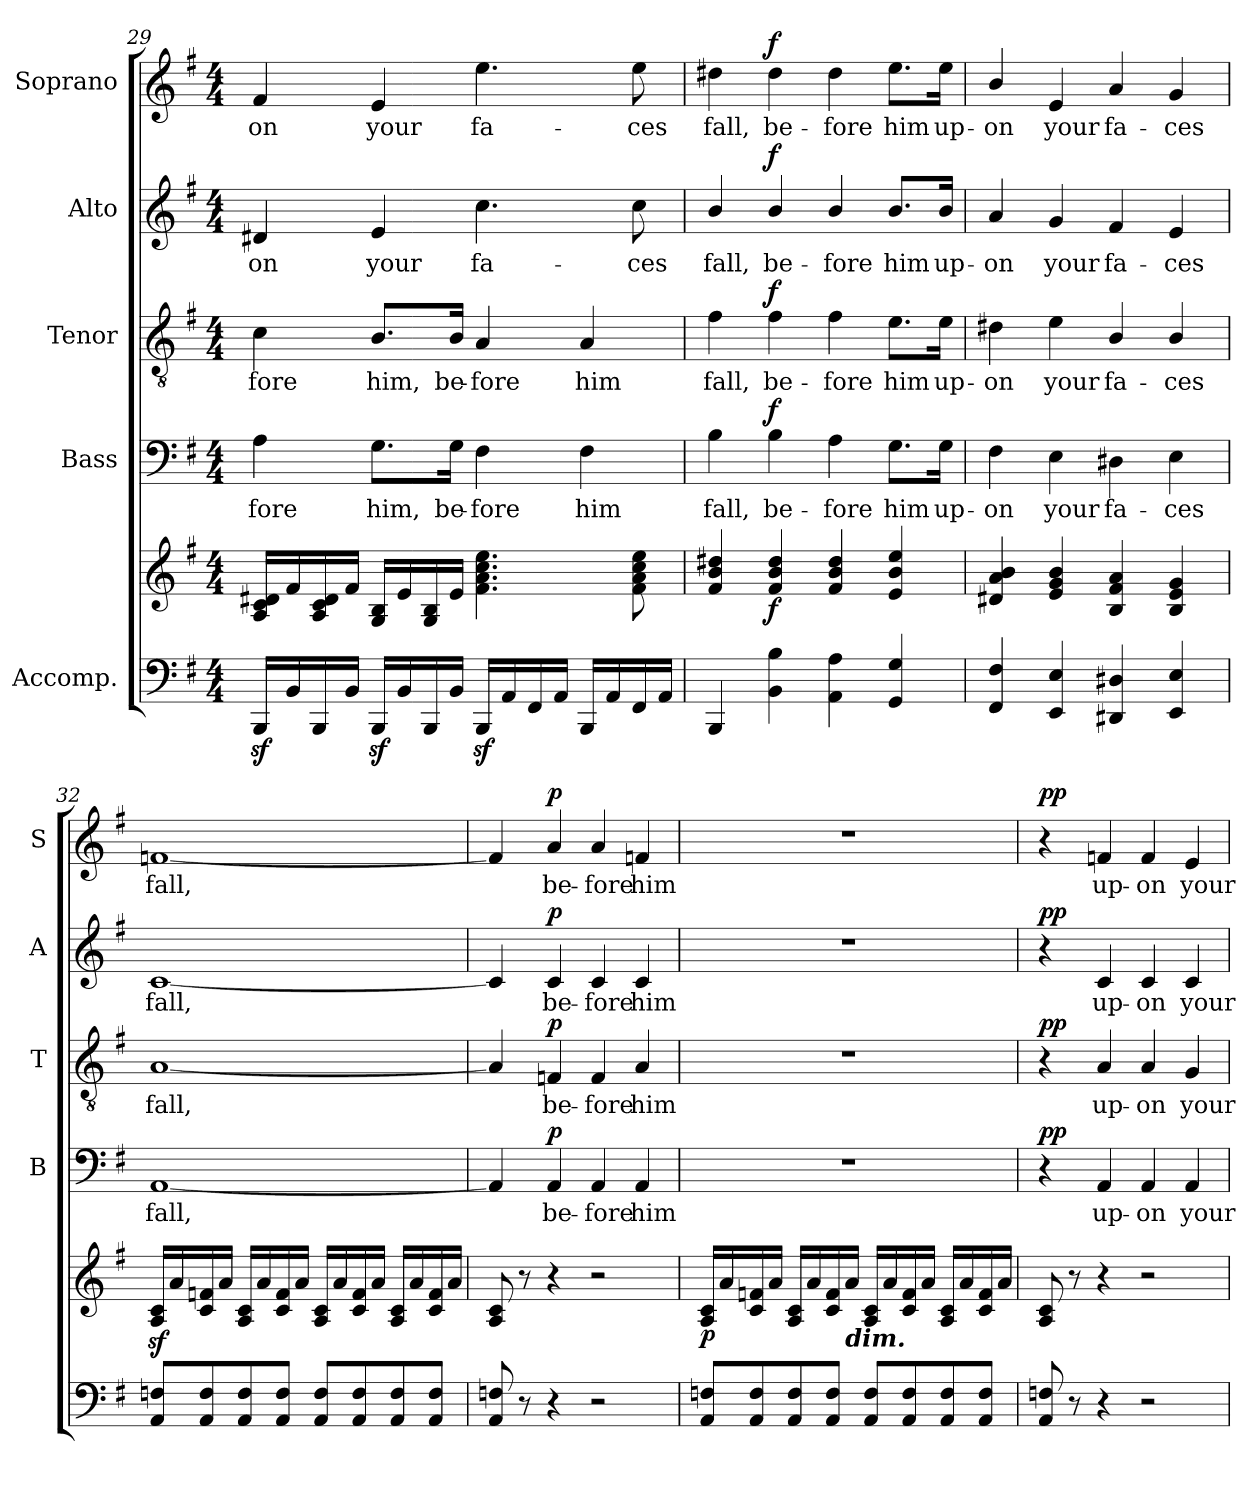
**kern	**kern	**dynam	**kern	**text	**dynam	**kern	**text	**dynam	**kern	**text	**dynam	**kern	**text	**dynam
*part5	*part5	*part5	*part4	*part4	*part4	*part3	*part3	*part3	*part2	*part2	*part2	*part1	*part1	*part1
*staff6	*staff5	*staff5/6	*staff4	*staff4	*staff4	*staff3	*staff3	*staff3	*staff2	*staff2	*staff2	*staff1	*staff1	*staff1
*I"Accomp.	*	*	*I"Bass	*	*	*I"Tenor	*	*	*I"Alto	*	*	*I"Soprano	*	*
*	*	*	*I'B	*	*	*I'T	*	*	*I'A	*	*	*I'S	*	*
!!LO:LB:g=z
*clefF4	*clefG2	*	*clefF4	*	*	*clefGv2	*	*	*clefG2	*	*	*clefG2	*	*
*k[f#]	*k[f#]	*	*k[f#]	*	*	*k[f#]	*	*	*k[f#]	*	*	*k[f#]	*	*
*G:	*G:	*	*G:	*	*	*G:	*	*	*G:	*	*	*G:	*	*
*M4/4	*M4/4	*	*M4/4	*	*	*M4/4	*	*	*M4/4	*	*	*M4/4	*	*
=29	=29	=29	=29	=29	=29	=29	=29	=29	=29	=29	=29	=29	=29	=29
!	!	!	!	!LO:LY:b	!	!	!LO:LY:b	!	!	!LO:LY:b	!	!	!LO:LY:b	!
16BBBz>/LL	16A/ 16c/ 16d#X/LL	.	4A\	-fore	.	4c\	-fore	.	4d#X/	-on	.	4f#/	-on	.
16BB/	16f#/	.	.	.	.	.	.	.	.	.	.	.	.	.
16BBB/	16A/ 16c/ 16d#/	.	.	.	.	.	.	.	.	.	.	.	.	.
16BB/JJ	16f#/JJ	.	.	.	.	.	.	.	.	.	.	.	.	.
!	!	!	!	!LO:LY:b	!	!	!LO:LY:b	!	!	!LO:LY:b	!	!	!LO:LY:b	!
16BBBz>/LL	16G/ 16B/LL	.	8.G\L	him,	.	8.B/L	him,	.	4e/	your	.	4e/	your	.
16BB/	16e/	.	.	.	.	.	.	.	.	.	.	.	.	.
16BBB/	16G/ 16B/	.	.	.	.	.	.	.	.	.	.	.	.	.
!	!	!	!	!LO:LY:b	!	!	!LO:LY:b	!	!	!	!	!	!	!
16BB/JJ	16e/JJ	.	16G\Jk	be-	.	16B/Jk	be-	.	.	.	.	.	.	.
!	!	!	!	!LO:LY:b	!	!	!LO:LY:b	!	!	!LO:LY:b	!	!	!LO:LY:b	!
16BBBz>/LL	4.f#\ 4.a\ 4.cc\ 4.ee\	.	4F#\	-fore	.	4A/	-fore	.	4.cc\	fa-	.	4.ee\	fa-	.
16AA/	.	.	.	.	.	.	.	.	.	.	.	.	.	.
16FF#/	.	.	.	.	.	.	.	.	.	.	.	.	.	.
16AA/JJ	.	.	.	.	.	.	.	.	.	.	.	.	.	.
!	!	!	!	!LO:LY:b	!	!	!LO:LY:b	!	!	!	!	!	!	!
16BBB/LL	.	.	4F#\	him	.	4A/	him	.	.	.	.	.	.	.
16AA/	.	.	.	.	.	.	.	.	.	.	.	.	.	.
!	!	!	!	!	!	!	!	!	!	!LO:LY:b	!	!	!LO:LY:b	!
16FF#/	8f#\ 8a\ 8cc\ 8ee\	.	.	.	.	.	.	.	8cc\	-ces	.	8ee\	-ces	.
16AA/JJ	.	.	.	.	.	.	.	.	.	.	.	.	.	.
=30	=30	=30	=30	=30	=30	=30	=30	=30	=30	=30	=30	=30	=30	=30
!	!	!	!	!LO:LY:b	!	!	!LO:LY:b	!	!	!LO:LY:b	!	!	!LO:LY:b	!
4BBB/	4f#/ 4b/ 4dd#X/	.	4B\	fall,	.	4f#\	fall,	.	4b/	fall,	.	4dd#X\	fall,	.
!	!	!LO:DY:b	!	!LO:LY:b	!LO:DY:b	!	!LO:LY:b	!LO:DY:b	!	!LO:LY:b	!LO:DY:b	!	!LO:LY:b	!LO:DY:b
4BB\ 4B\	4f#/ 4b/ 4dd#/	f	4B\	be-	f	4f#\	be-	f	4b/	be-	f	4dd#\	be-	f
!	!	!	!	!LO:LY:b	!	!	!LO:LY:b	!	!	!LO:LY:b	!	!	!LO:LY:b	!
4AA\ 4A\	4f#/ 4b/ 4dd#/	.	4A\	-fore	.	4f#\	-fore	.	4b/	-fore	.	4dd#\	-fore	.
!	!	!	!	!LO:LY:b	!	!	!LO:LY:b	!	!	!LO:LY:b	!	!	!LO:LY:b	!
4GG/ 4G/	4e/ 4b/ 4ee/	.	8.G\L	him	.	8.e\L	him	.	8.b/L	him	.	8.ee\L	him	.
!	!	!	!	!LO:LY:b	!	!	!LO:LY:b	!	!	!LO:LY:b	!	!	!LO:LY:b	!
.	.	.	16G\Jk	up-	.	16e\Jk	up-	.	16b/Jk	up-	.	16ee\Jk	up-	.
=31	=31	=31	=31	=31	=31	=31	=31	=31	=31	=31	=31	=31	=31	=31
!	!	!	!	!LO:LY:b	!	!	!LO:LY:b	!	!	!LO:LY:b	!	!	!LO:LY:b	!
4FF#/ 4F#/	4d#X/ 4a/ 4b/	.	4F#\	-on	.	4d#X\	-on	.	4a/	-on	.	4b/	-on	.
!	!	!	!	!LO:LY:b	!	!	!LO:LY:b	!	!	!LO:LY:b	!	!	!LO:LY:b	!
4EE/ 4E/	4e/ 4g/ 4b/	.	4E\	your	.	4e\	your	.	4g/	your	.	4e/	your	.
!	!	!	!	!LO:LY:b	!	!	!LO:LY:b	!	!	!LO:LY:b	!	!	!LO:LY:b	!
4DD#X/ 4D#X/	4B/ 4f#/ 4a/	.	4D#X\	fa-	.	4B/	fa-	.	4f#/	fa-	.	4a/	fa-	.
!	!	!	!	!LO:LY:b	!	!	!LO:LY:b	!	!	!LO:LY:b	!	!	!LO:LY:b	!
4EE/ 4E/	4B/ 4e/ 4g/	.	4E\	-ces	.	4B/	-ces	.	4e/	-ces	.	4g/	-ces	.
=32	=32	=32	=32	=32	=32	=32	=32	=32	=32	=32	=32	=32	=32	=32
!	!	!	!	!LO:LY:b	!	!	!LO:LY:b	!	!	!LO:LY:b	!	!	!LO:LY:b	!
8AA/ 8Fn/L	16A/z< 16c/z<LL	.	[1AA	fall,	.	[1A	fall,	.	[1c	fall,	.	[1fn	fall,	.
.	16a/	.	.	.	.	.	.	.	.	.	.	.	.	.
8AA/ 8F/	16c/ 16fn/	.	.	.	.	.	.	.	.	.	.	.	.	.
.	16a/JJ	.	.	.	.	.	.	.	.	.	.	.	.	.
8AA/ 8F/	16A/ 16c/LL	.	.	.	.	.	.	.	.	.	.	.	.	.
.	16a/	.	.	.	.	.	.	.	.	.	.	.	.	.
8AA/ 8F/J	16c/ 16f/	.	.	.	.	.	.	.	.	.	.	.	.	.
.	16a/JJ	.	.	.	.	.	.	.	.	.	.	.	.	.
8AA/ 8F/L	16A/ 16c/LL	.	.	.	.	.	.	.	.	.	.	.	.	.
.	16a/	.	.	.	.	.	.	.	.	.	.	.	.	.
8AA/ 8F/	16c/ 16f/	.	.	.	.	.	.	.	.	.	.	.	.	.
.	16a/JJ	.	.	.	.	.	.	.	.	.	.	.	.	.
8AA/ 8F/	16A/ 16c/LL	.	.	.	.	.	.	.	.	.	.	.	.	.
.	16a/	.	.	.	.	.	.	.	.	.	.	.	.	.
8AA/ 8F/J	16c/ 16f/	.	.	.	.	.	.	.	.	.	.	.	.	.
.	16a/JJ	.	.	.	.	.	.	.	.	.	.	.	.	.
=33	=33	=33	=33	=33	=33	=33	=33	=33	=33	=33	=33	=33	=33	=33
8AA/ 8Fn/	8A/ 8c/	.	4AA/]	.	.	4A/]	.	.	4c/]	.	.	4f/]	.	.
8r	8r	.	.	.	.	.	.	.	.	.	.	.	.	.
!	!	!	!	!LO:LY:b	!LO:DY:b	!	!LO:LY:b	!LO:DY:b	!	!LO:LY:b	!LO:DY:b	!	!LO:LY:b	!LO:DY:b
4r	4r	.	4AA/	be-	p	4Fn/	be-	p	4c/	be-	p	4a/	be-	p
!	!	!	!	!LO:LY:b	!	!	!LO:LY:b	!	!	!LO:LY:b	!	!	!LO:LY:b	!
2r	2r	.	4AA/	-fore	.	4F/	-fore	.	4c/	-fore	.	4a/	-fore	.
!	!	!	!	!LO:LY:b	!	!	!LO:LY:b	!	!	!LO:LY:b	!	!	!LO:LY:b	!
.	.	.	4AA/	him	.	4A/	him	.	4c/	him	.	4f/	him	.
!!LO:PB:g=z
=34	=34	=34	=34	=34	=34	=34	=34	=34	=34	=34	=34	=34	=34	=34
!	!	!LO:DY:b	!	!	!	!	!	!	!	!	!	!	!	!
8AA/ 8Fn/L	16A/ 16c/LL	p	1r	.	.	1r	.	.	1r	.	.	1r	.	.
.	16a/	.	.	.	.	.	.	.	.	.	.	.	.	.
8AA/ 8F/	16c/ 16fn/	.	.	.	.	.	.	.	.	.	.	.	.	.
.	16a/JJ	.	.	.	.	.	.	.	.	.	.	.	.	.
8AA/ 8F/	16A/ 16c/LL	.	.	.	.	.	.	.	.	.	.	.	.	.
.	16a/	.	.	.	.	.	.	.	.	.	.	.	.	.
8AA/ 8F/J	16c/ 16f/	.	.	.	.	.	.	.	.	.	.	.	.	.
!	!LO:TX:b:Bi:t=dim.	!	!	!	!	!	!	!	!	!	!	!	!	!
.	16a/JJ	.	.	.	.	.	.	.	.	.	.	.	.	.
8AA/ 8F/L	16A/ 16c/LL	.	.	.	.	.	.	.	.	.	.	.	.	.
.	16a/	.	.	.	.	.	.	.	.	.	.	.	.	.
8AA/ 8F/	16c/ 16f/	.	.	.	.	.	.	.	.	.	.	.	.	.
.	16a/JJ	.	.	.	.	.	.	.	.	.	.	.	.	.
8AA/ 8F/	16A/ 16c/LL	.	.	.	.	.	.	.	.	.	.	.	.	.
.	16a/	.	.	.	.	.	.	.	.	.	.	.	.	.
8AA/ 8F/J	16c/ 16f/	.	.	.	.	.	.	.	.	.	.	.	.	.
.	16a/JJ	.	.	.	.	.	.	.	.	.	.	.	.	.
=35	=35	=35	=35	=35	=35	=35	=35	=35	=35	=35	=35	=35	=35	=35
!	!	!	!	!	!LO:DY:b	!	!	!LO:DY:b	!	!	!LO:DY:b	!	!	!LO:DY:b
8AA/ 8Fn/	8A/ 8c/	.	4r	.	pp	4r	.	pp	4r	.	pp	4r	.	pp
8r	8r	.	.	.	.	.	.	.	.	.	.	.	.	.
!	!	!	!	!LO:LY:b	!	!	!LO:LY:b	!	!	!LO:LY:b	!	!	!LO:LY:b	!
4r	4r	.	4AA/	up-	.	4A/	up-	.	4c/	up-	.	4fn/	up-	.
!	!	!	!	!LO:LY:b	!	!	!LO:LY:b	!	!	!LO:LY:b	!	!	!LO:LY:b	!
2r	2r	.	4AA/	-on	.	4A/	-on	.	4c/	-on	.	4f/	-on	.
!	!	!	!	!LO:LY:b	!	!	!LO:LY:b	!	!	!LO:LY:b	!	!	!LO:LY:b	!
.	.	.	4AA/	your	.	4G/	your	.	4c/	your	.	4e/	your	.
=	=	=	=	=	=	=	=	=	=	=	=	=	=	=
*-	*-	*-	*-	*-	*-	*-	*-	*-	*-	*-	*-	*-	*-	*-
